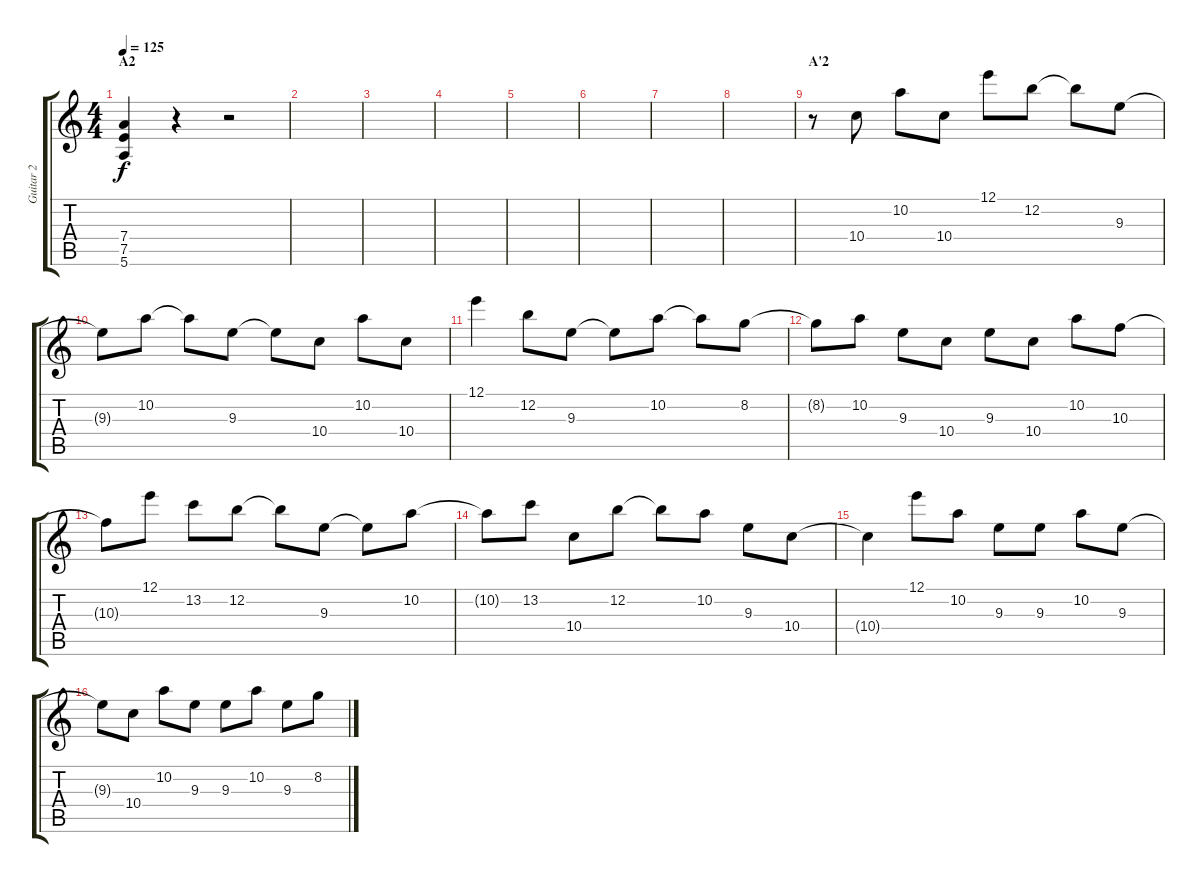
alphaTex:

\track ("Guitar 2" "Guitar 2") {instrument distortionguitar}
\staff {score tabs}
\tuning (E4 B3 G3 D3 A2 E2) {hide}
\ts (4 4)
\section ("" "A2")
\tempo 125
\clef g2
\ks c
(7.4 7.5 5.6).4{dy f} r.4 r.2 |
|
|
|
|
|
|
|
\section ("" "A'2")
r.8 10.4.8 10.2.8 10.4.8 12.1.8 12.2.8 12.2{t}.8 9.3.8 |
9.3{t}.8 10.2.8 10.2{t}.8 9.3.8 9.3{t}.8 10.4.8 10.2.8 10.4.8 |
12.1.4 12.2.8 9.3.8 9.3{t}.8 10.2.8 10.2{t}.8 8.2.8 |
8.2{t}.8 10.2.8 9.3.8 10.4.8 9.3.8 10.4.8 10.2.8 10.3.8 |
10.3{t}.8 12.1.8 13.2.8 12.2.8 12.2{t}.8 9.3.8 9.3{t}.8 10.2.8 |
10.2{t}.8 13.2.8 10.4.8 12.2.8 12.2{t}.8 10.2.8 9.3.8 10.4.8 |
10.4{t}.4 12.1.8 10.2.8 9.3.8 9.3.8 10.2.8 9.3.8 |
9.3{t}.8 10.4.8 10.2.8 9.3.8 9.3.8 10.2.8 9.3.8 8.2.8
